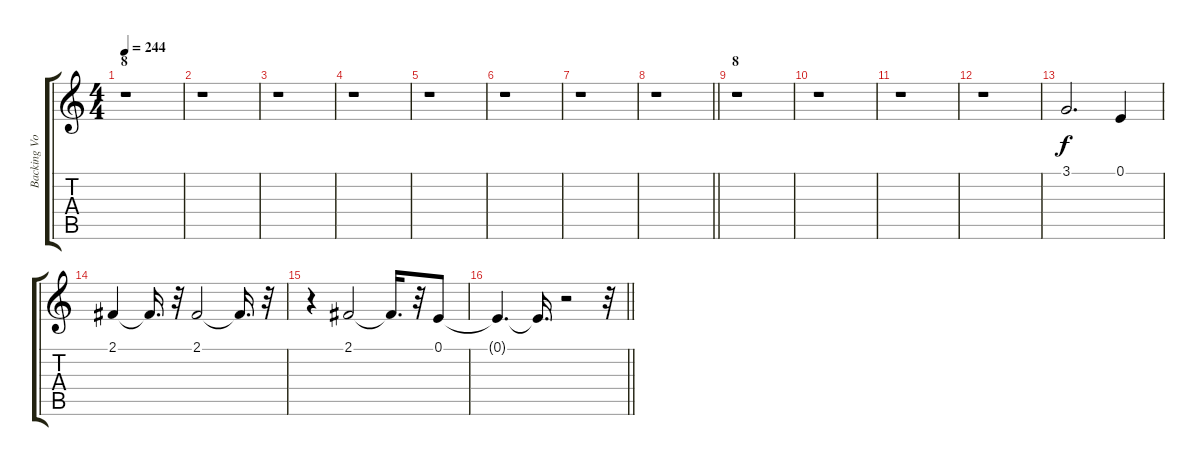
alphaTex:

\track ("Backing Vocal" "Backing Vo") {instrument pad1newage}
\staff {score tabs}
\tuning (E4 B3 G3 D3 A2 E2) {hide}
\ts (4 4)
\section ("" "8")
\tempo 244
\clef g2
\ks c
r.1{dy f} |
r.1 |
r.1 |
r.1 |
r.1 |
r.1 |
r.1 |
\barLineRight lightlight
r.1 |
\section ("" "8")
r.1 |
r.1 |
r.1 |
r.1 |
3.1.2{d} 0.1.4 |
2.1.4 2.1{t}.16{d} r.32 2.1.2 2.1{t}.16{d} r.32 |
r.4 2.1.2 2.1{t}.16{d} r.32 0.1.8 |
\barLineRight lightlight
0.1{t}.4{d} 0.1{t}.16{d} r.2 r.32
